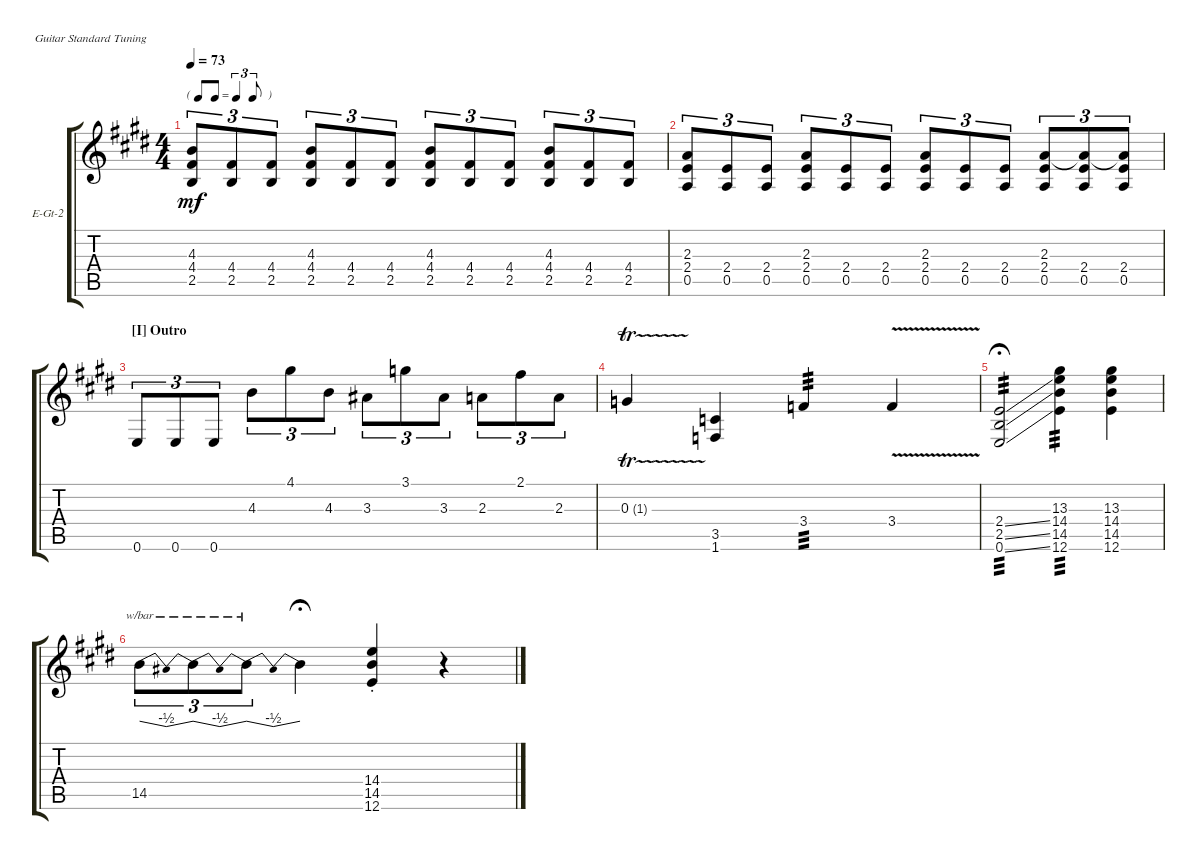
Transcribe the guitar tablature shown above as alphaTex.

\defaultSystemsLayout 4
\bracketExtendMode groupsimilarinstruments
\firstSystemTrackNameOrientation horizontal
\otherSystemsTrackNameOrientation horizontal
\track ("Electric Guitar #2" "E-Gt-2") {instrument overdrivenguitar}
\staff {score tabs}
\tuning (E4 B3 G3 D3 A2 E2)
\ts (4 4)
\tf triplet8th
\tempo 73
\clef g2
\ks e
(4.4 2.5 4.3).8{tu (3 2) dy mf} (2.5 4.4).8{tu (3 2)} (2.5 4.4).8{tu (3 2)} (4.4 2.5 4.3).8{tu (3 2)} (2.5 4.4).8{tu (3 2)} (2.5 4.4).8{tu (3 2)} (4.4 2.5 4.3).8{tu (3 2)} (2.5 4.4).8{tu (3 2)} (2.5 4.4).8{tu (3 2)} (4.4 2.5 4.3).8{tu (3 2)} (2.5 4.4).8{tu (3 2)} (2.5 4.4).8{tu (3 2)} |
(2.4 0.5 2.3).8{tu (3 2)} (0.5 2.4).8{tu (3 2)} (0.5 2.4).8{tu (3 2)} (2.4 0.5 2.3).8{tu (3 2)} (0.5 2.4).8{tu (3 2)} (0.5 2.4).8{tu (3 2)} (2.4 0.5 2.3).8{tu (3 2)} (0.5 2.4).8{tu (3 2)} (0.5 2.4).8{tu (3 2)} (2.4 0.5 2.3).8{tu (3 2)} (0.5 2.4 2.3{t}).8{tu (3 2)} (0.5 2.4 2.3{t}).8{tu (3 2)} |
\section ("I" "Outro")
0.6.8{tu (3 2)} 0.6.8{tu (3 2)} 0.6.8{tu (3 2)} 4.3.8{tu (3 2)} 4.1.8{tu (3 2)} 4.3.8{tu (3 2)} 3.3.8{tu (3 2)} 3.1.8{tu (3 2)} 3.3.8{tu (3 2)} 2.3.8{tu (3 2)} 2.1.8{tu (3 2)} 2.3.8{tu (3 2)} |
0.3{tr (1 16)}.4 (1.6 3.5).4 3.4.4{tp 3} 3.4{v}.4 |
(2.4{ss} 2.5{ss} 0.6{ss}).2{tp 3 fermata (medium 0.5)} (13.3 14.4 14.5 12.6).4{tp 3} (13.3 14.4 14.5 12.6).4 |
14.5.8{tu (3 2) tbe (dip default 0 0 15 -2 30 0)} 14.5{t}.8{tu (3 2) tbe (dip default 0 0 15 -2 30 0)} 14.5{t}.8{tu (3 2) tbe (dip default 0 0 15 -2 30 0)} 14.5{t}.4{fermata (medium 0.5)} (14.4{st} 14.5{st} 12.6{st}).4 r.4
